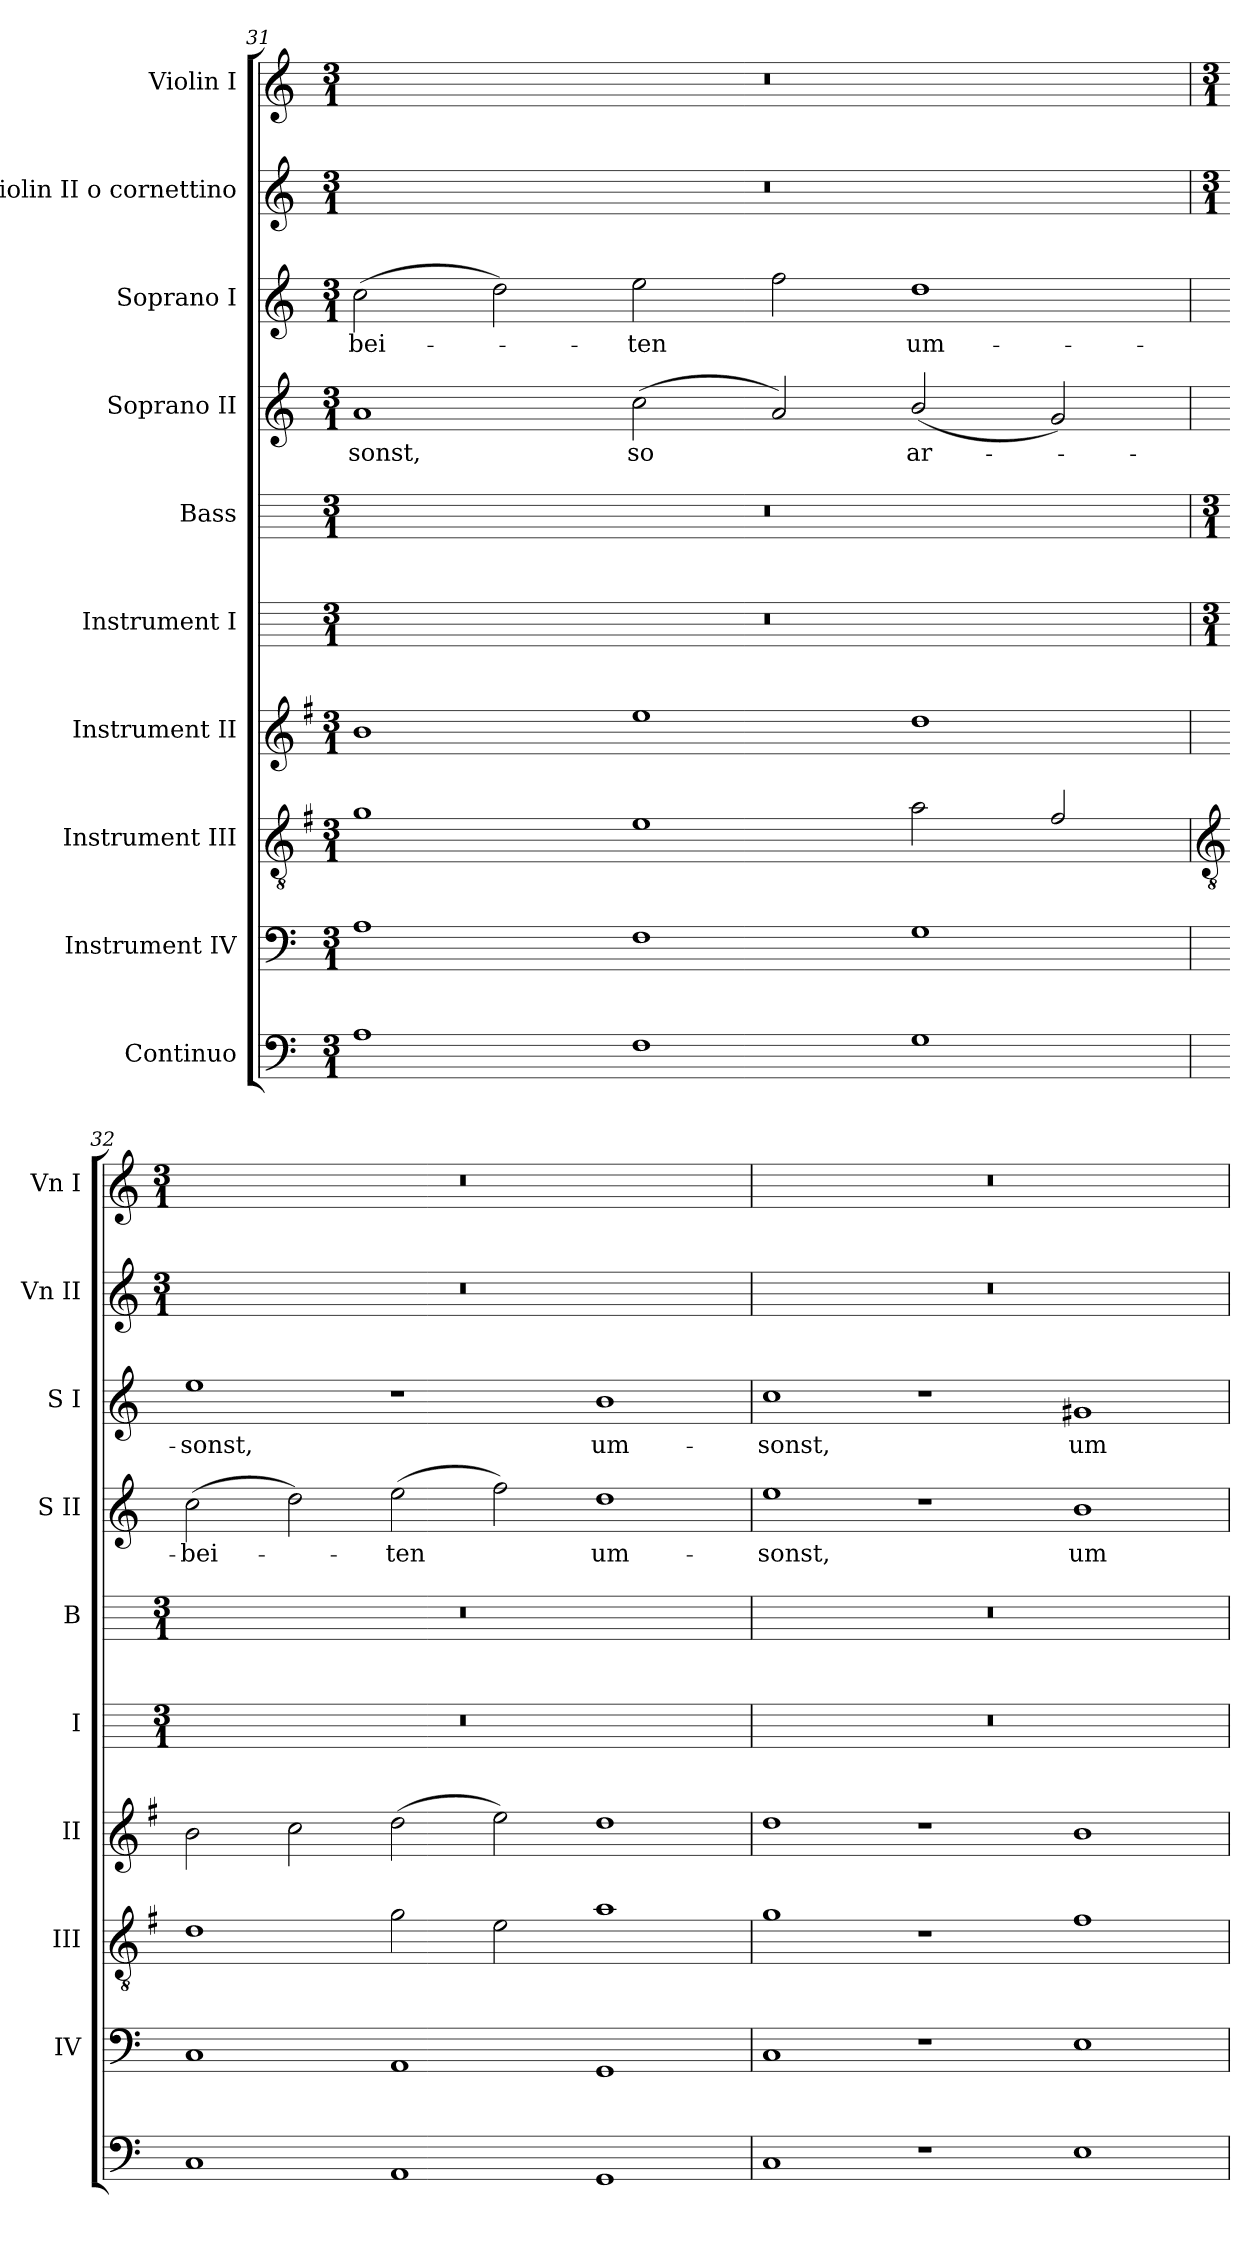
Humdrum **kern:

**kern	**kern	**kern	**kern	**kern	**kern	**kern	**text	**kern	**text	**kern	**kern
*part10	*part9	*part8	*part7	*part6	*part5	*part4	*part4	*part3	*part3	*part2	*part1
*staff10	*staff9	*staff8	*staff7	*staff6	*staff5	*staff4	*staff4	*staff3	*staff3	*staff2	*staff1
*I"Continuo	*I"Instrument IV	*I"Instrument III	*I"Instrument II	*I"Instrument I	*I"Bass	*I"Soprano II	*	*I"Soprano I	*	*I"Violin II o cornettino	*I"Violin I
*	*I'IV	*I'III	*I'II	*I'I	*I'B	*I'S II	*	*I'S I	*	*I'Vn II	*I'Vn I
*clefF4	*clefF4	*clefGv2	*clefG2	*	*	*clefG2	*	*clefG2	*	*clefG2	*clefG2
*	*	*ITrd4c7	*ITrd4c7	*ITrd4c7	*	*	*	*	*	*	*
*k[]	*k[]	*k[]	*k[]	*	*	*k[]	*	*k[]	*	*k[]	*k[]
*C:	*C:	*C:	*C:	*	*	*C:	*	*C:	*	*C:	*C:
*M3/1	*M3/1	*M3/1	*M3/1	*M3/1	*M3/1	*M3/1	*	*M3/1	*	*M3/1	*M3/1
=31	=31	=31	=31	=31	=31	=31	=31	=31	=31	=31	=31
!	!	!	!	!	!	!	!LO:LY:b	!	!LO:LY:b	!	!
1A	1A	1c	1e	0.r	0.r	1a	-sonst,	(>2cc	bei-	0.r	0.r
.	.	.	.	.	.	.	.	2dd)	.	.	.
!	!	!	!	!	!	!	!LO:LY:b	!	!LO:LY:b	!	!
1F	1F	1A	1a	.	.	(<2cc	so	2ee	ten	.	.
.	.	.	.	.	.	2a)	.	2ff	.	.	.
!	!	!	!	!	!	!	!LO:LY:b	!	!LO:LY:b	!	!
1G	1G	2d	1g	.	.	(<2b/	ar-	1dd	um-	.	.
.	.	2B/	.	.	.	2g)	.	.	.	.	.
!!LO:LB:g=z
=32	=32	=32	=32	=32	=32	=32	=32	=32	=32	=32	=32
*	*	*clefGv2	*	*	*	*	*	*	*	*	*
*	*	*	*	*M3/1	*M3/1	*	*	*	*	*M3/1	*M3/1
!	!	!	!	!	!	!	!LO:LY:b	!	!LO:LY:b	!	!
1C	1C	1G	2e	0.r	0.r	(>2cc	bei-	1ee	-sonst,	0.r	0.r
.	.	.	2f	.	.	2dd)	.	.	.	.	.
!	!	!	!	!	!	!	!LO:LY:b	!	!	!	!
1AA	1AA	2c	(<2g	.	.	(>2ee	ten	1r	.	.	.
.	.	2A	2a)	.	.	2ff)	.	.	.	.	.
!	!	!	!	!	!	!	!LO:LY:b	!	!LO:LY:b	!	!
1GG	1GG	1d	1g	.	.	1dd	um-	1b	um-	.	.
=33	=33	=33	=33	=33	=33	=33	=33	=33	=33	=33	=33
!	!	!	!	!	!	!	!LO:LY:b	!	!LO:LY:b	!	!
1C	1C	1c	1g	0.r	0.r	1ee	-sonst,	1cc	-sonst,	0.r	0.r
1r	1r	1r	1r	.	.	1r	.	1r	.	.	.
!	!	!	!	!	!	!	!LO:LY:b	!	!LO:LY:b	!	!
1E	1E	1B	1e	.	.	1b	um-	1g#X	um-	.	.
=	=	=	=	=	=	=	=	=	=	=	=
*-	*-	*-	*-	*-	*-	*-	*-	*-	*-	*-	*-
